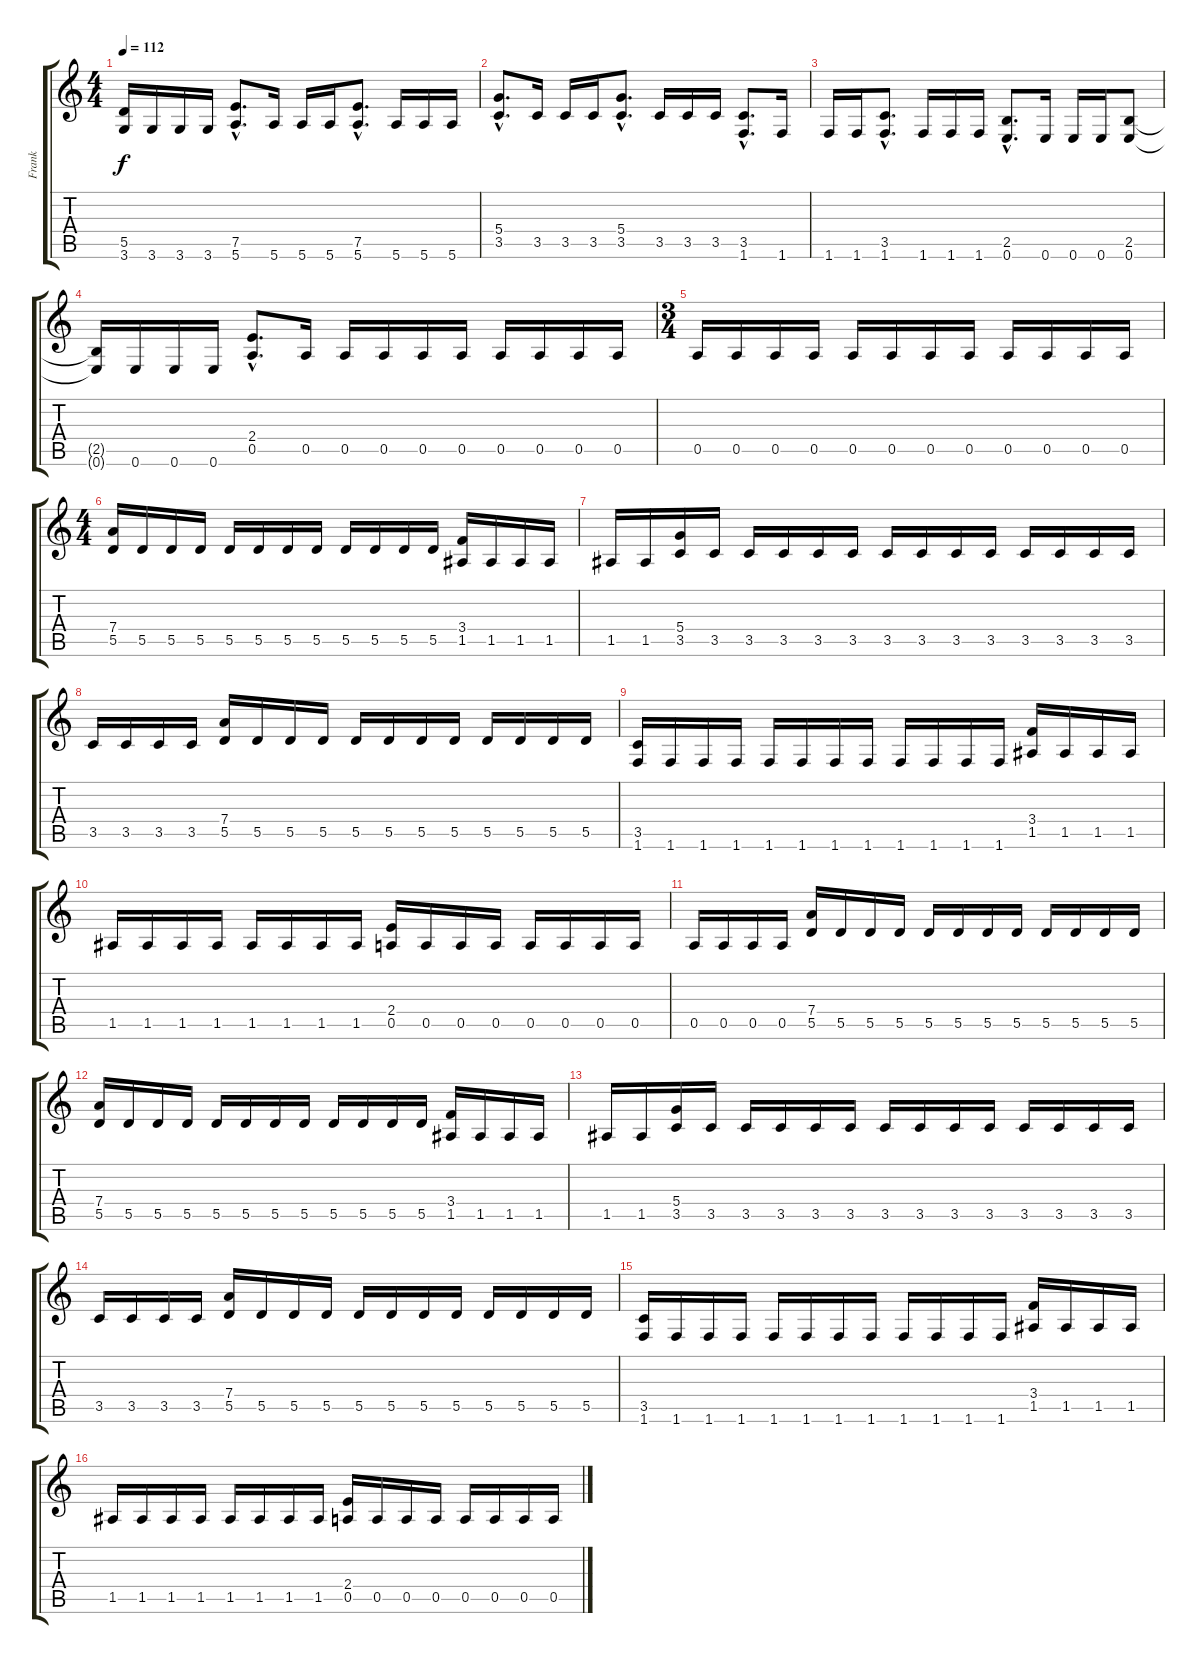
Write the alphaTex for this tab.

\track ("Frank" "Frank") {instrument distortionguitar}
\staff {score tabs}
\tuning (E4 B3 G3 D3 A2 E2) {hide}
\ts (4 4)
\tempo 112
\clef g2
\ks c
(5.5{t} 3.6{t}).16{dy f} 3.6.16 3.6.16 3.6.16 (7.5{hac} 5.6{hac}).8{d} 5.6.16 5.6.16 5.6.16 (7.5{hac} 5.6{hac}).8{d} 5.6.16 5.6.16 5.6.16 |
(5.4{hac} 3.5{hac}).8{d} 3.5.16 3.5.16 3.5.16 (5.4{hac} 3.5{hac}).8{d} 3.5.16 3.5.16 3.5.16 (3.5{hac} 1.6{hac}).8{d} 1.6.16 |
1.6.16 1.6.16 (3.5{hac} 1.6{hac}).8{d} 1.6.16 1.6.16 1.6.16 (2.5{hac} 0.6{hac}).8{d} 0.6.16 0.6.16 0.6.16 (2.5 0.6).8 |
(2.5{t} 0.6{t}).16 0.6.16 0.6.16 0.6.16 (2.4{hac} 0.5{hac}).8{d} 0.5.16 0.5.16 0.5.16 0.5.16 0.5.16 0.5.16 0.5.16 0.5.16 0.5.16 |
\ts (3 4)
0.5.16 0.5.16 0.5.16 0.5.16 0.5.16 0.5.16 0.5.16 0.5.16 0.5.16 0.5.16 0.5.16 0.5.16 |
\ts (4 4)
(7.4 5.5).16 5.5.16 5.5.16 5.5.16 5.5.16 5.5.16 5.5.16 5.5.16 5.5.16 5.5.16 5.5.16 5.5.16 (3.4 1.5).16 1.5.16 1.5.16 1.5.16 |
1.5.16 1.5.16 (5.4 3.5).16 3.5.16 3.5.16 3.5.16 3.5.16 3.5.16 3.5.16 3.5.16 3.5.16 3.5.16 3.5.16 3.5.16 3.5.16 3.5.16 |
3.5.16 3.5.16 3.5.16 3.5.16 (7.4 5.5).16 5.5.16 5.5.16 5.5.16 5.5.16 5.5.16 5.5.16 5.5.16 5.5.16 5.5.16 5.5.16 5.5.16 |
(3.5 1.6).16 1.6.16 1.6.16 1.6.16 1.6.16 1.6.16 1.6.16 1.6.16 1.6.16 1.6.16 1.6.16 1.6.16 (3.4 1.5).16 1.5.16 1.5.16 1.5.16 |
1.5.16 1.5.16 1.5.16 1.5.16 1.5.16 1.5.16 1.5.16 1.5.16 (2.4 0.5).16 0.5.16 0.5.16 0.5.16 0.5.16 0.5.16 0.5.16 0.5.16 |
0.5.16 0.5.16 0.5.16 0.5.16 (7.4 5.5).16 5.5.16 5.5.16 5.5.16 5.5.16 5.5.16 5.5.16 5.5.16 5.5.16 5.5.16 5.5.16 5.5.16 |
(7.4 5.5).16 5.5.16 5.5.16 5.5.16 5.5.16 5.5.16 5.5.16 5.5.16 5.5.16 5.5.16 5.5.16 5.5.16 (3.4 1.5).16 1.5.16 1.5.16 1.5.16 |
1.5.16 1.5.16 (5.4 3.5).16 3.5.16 3.5.16 3.5.16 3.5.16 3.5.16 3.5.16 3.5.16 3.5.16 3.5.16 3.5.16 3.5.16 3.5.16 3.5.16 |
3.5.16 3.5.16 3.5.16 3.5.16 (7.4 5.5).16 5.5.16 5.5.16 5.5.16 5.5.16 5.5.16 5.5.16 5.5.16 5.5.16 5.5.16 5.5.16 5.5.16 |
(3.5 1.6).16 1.6.16 1.6.16 1.6.16 1.6.16 1.6.16 1.6.16 1.6.16 1.6.16 1.6.16 1.6.16 1.6.16 (3.4 1.5).16 1.5.16 1.5.16 1.5.16 |
1.5.16 1.5.16 1.5.16 1.5.16 1.5.16 1.5.16 1.5.16 1.5.16 (2.4 0.5).16 0.5.16 0.5.16 0.5.16 0.5.16 0.5.16 0.5.16 0.5.16
